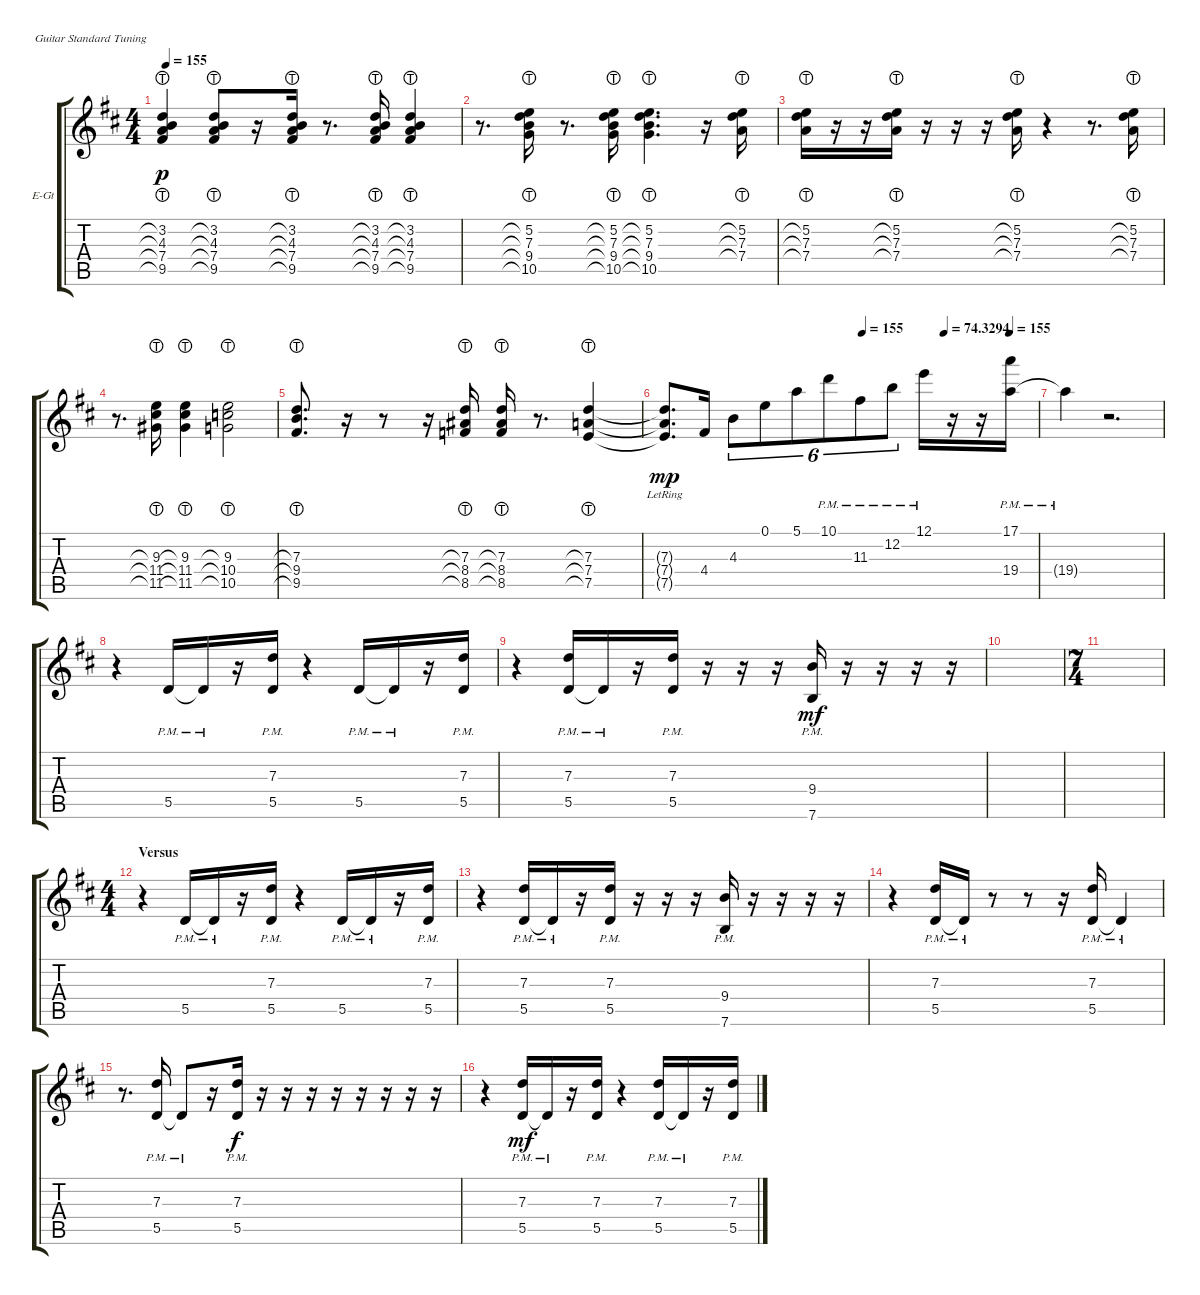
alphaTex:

\bracketExtendMode groupsimilarinstruments
\firstSystemTrackNameOrientation horizontal
\otherSystemsTrackNameOrientation horizontal
\track ("LGuitar" "E-Gt") {instrument electricguitarclean}
\staff {score tabs}
\tuning (E4 B3 G3 D3 A2 E2)
\ts (4 4)
\tempo 155
\clef g2
\ks d
(9.5{lht} 7.4{lht} 4.3{lht} 3.2{lht}).4{dy p} (9.5{lht} 7.4{lht} 4.3{lht} 3.2{lht}).8 r.16 (9.5{lht} 7.4{lht} 4.3{lht} 3.2{lht}).16 r.8{d} (9.5{lht} 7.4{lht} 4.3{lht} 3.2{lht}).16 (9.5{lht} 7.4{lht} 4.3{lht} 3.2{lht}).4 |
r.8{d} (10.5{lht} 9.4{lht} 7.3{lht} 5.2{lht}).16 r.8{d} (10.5{lht} 9.4{lht} 7.3{lht} 5.2{lht}).16 (10.5{lht} 9.4{lht} 7.3{lht} 5.2{lht}).4{d} r.16 (7.4{lht} 7.3{lht} 5.2{lht}).16 |
(7.4{lht} 7.3{lht} 5.2{lht}).16 r.16 r.16 (7.4{lht} 7.3{lht} 5.2{lht}).16 r.16 r.16 r.16 (7.4{lht} 7.3{lht} 5.2{lht}).16 r.4 r.8{d} (7.4{lht} 7.3{lht} 5.2{lht}).16 |
r.8{d} (11.5{lht} 11.4{lht} 9.3{lht}).16 (11.5{lht} 11.4{lht} 9.3{lht}).4 (10.5{lht} 10.4{lht} 9.3{lht}).2 |
(9.5{lht} 9.4{lht} 7.3{lht}).8{d} r.16 r.8 r.16 (8.5{lht} 8.4{lht} 7.3{lht}).16 (8.5{lht} 8.4{lht} 7.3{lht}).16 r.8{d} (7.5{lht} 7.4{lht} 7.3{lht}).4 |
\tempo (155 0.53125)
\tempo (74.3294 0.75)
\tempo (155 0.925)
(7.5{lr t} 7.4{lr t} 7.3{lr t}).8{d dy mp} 4.4.16 4.3.8{tu (6 4)} 0.1.8{tu (6 4)} 5.1.8{tu (6 4)} 10.1{pm}.8{tu (6 4)} 11.3{pm}.8{tu (6 4)} 12.2{pm}.8{tu (6 4)} 12.1{pm}.16 r.16 r.16 (17.1{pm} 19.4{pm}).16 |
19.4{pm t}.4 r.2{d} |
r.4 5.5{pm}.16 5.5{pm t}.16 r.16 (7.3{pm} 5.5{pm}).16 r.4 5.5{pm}.16 5.5{pm t}.16 r.16 (7.3{pm} 5.5{pm}).16 |
r.4 (7.3{pm} 5.5{pm}).16 5.5{pm t}.16 r.16 (7.3{pm} 5.5{pm}).16 r.16 r.16 r.16 (9.4{pm} 7.6{pm}).16{dy mf} r.16 r.16 r.16 r.16 |
|
\ts (7 4)
|
\ts (4 4)
\section ("" "Versus")
r.4 5.5{pm}.16 5.5{pm t}.16 r.16 (7.3{pm} 5.5{pm}).16 r.4 5.5{pm}.16 5.5{pm t}.16 r.16 (7.3{pm} 5.5{pm}).16 |
r.4 (7.3{pm} 5.5{pm}).16 5.5{pm t}.16 r.16 (7.3{pm} 5.5{pm}).16 r.16 r.16 r.16 (9.4{pm} 7.6{pm}).16 r.16 r.16 r.16 r.16 |
r.4 (7.3{pm} 5.5{pm}).16 5.5{pm t}.16 r.8 r.8 r.16 (7.3{pm} 5.5{pm}).16 5.5{pm t}.4 |
r.8{d} (7.3{pm} 5.5{pm}).16 5.5{pm t}.8 r.16 (7.3{pm} 5.5{pm}).16{dy f} r.16 r.16 r.16 r.16 r.16 r.16 r.16 r.16 |
r.4 (7.3{pm} 5.5{pm}).16{dy mf} 5.5{pm t}.16 r.16 (7.3{pm} 5.5{pm}).16 r.4 (7.3{pm} 5.5{pm}).16 5.5{pm t}.16 r.16 (7.3{pm} 5.5{pm}).16
